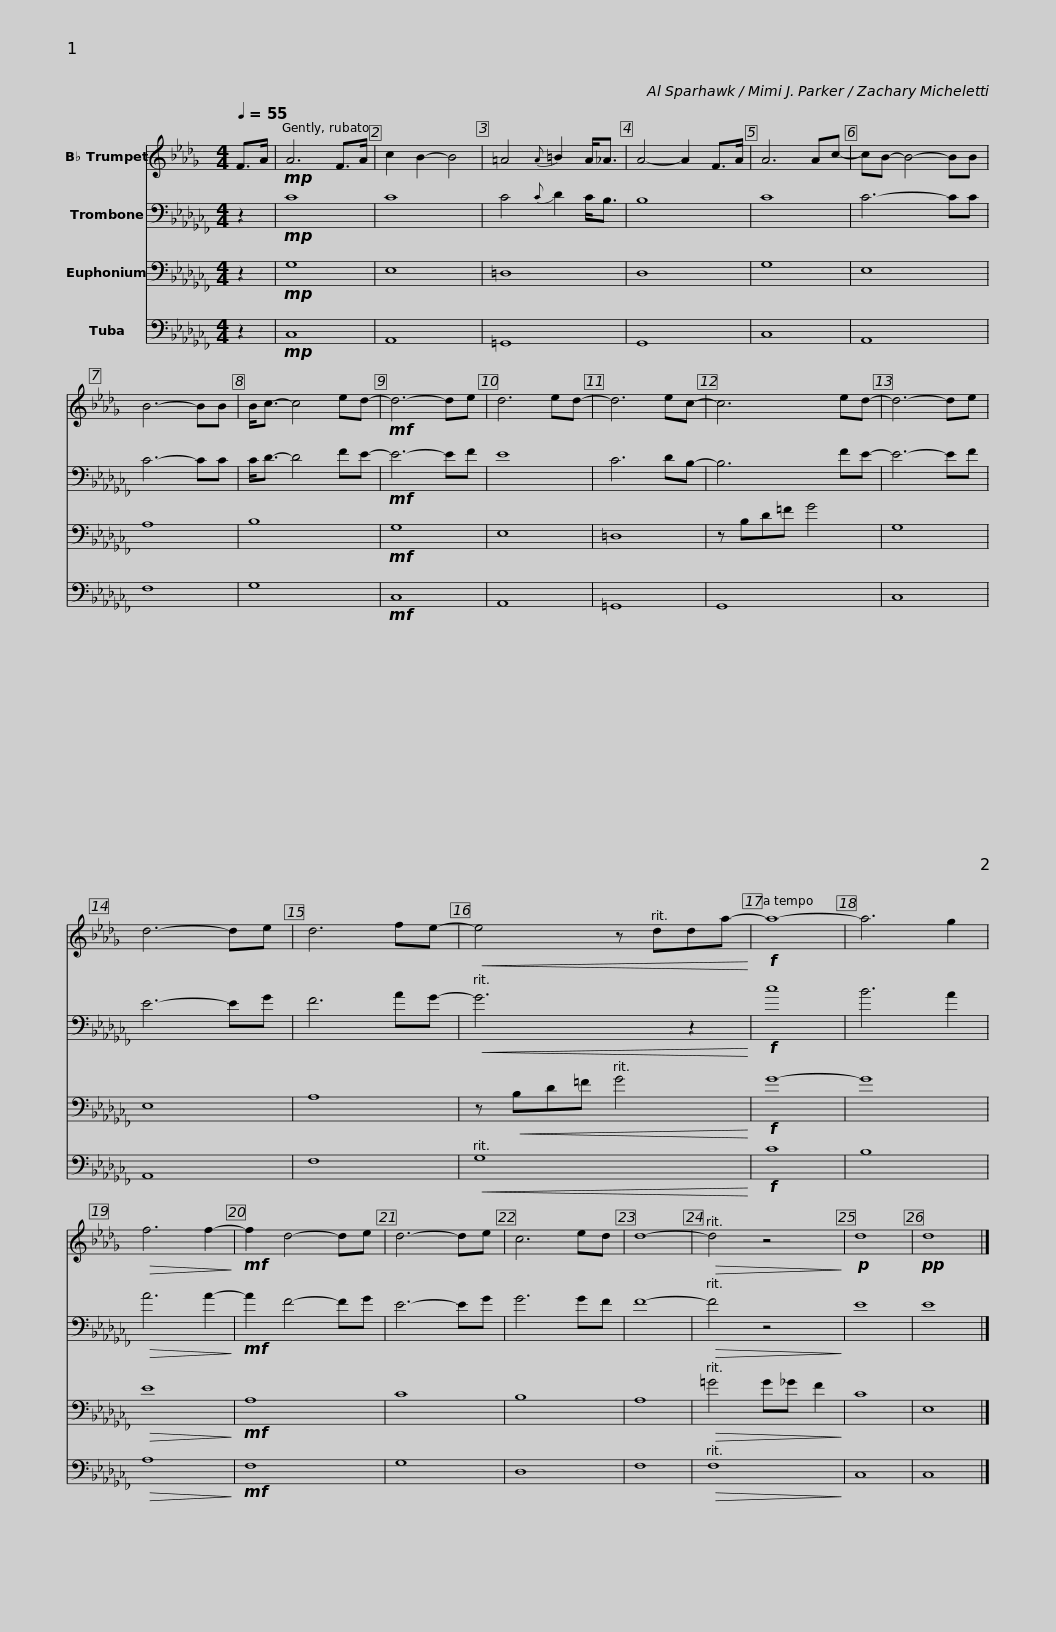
X:1
%%score 1 2 3 4
L:1/8
Q:1/4=55
M:4/4
I:linebreak $
K:Cb
V:1 treble transpose=-2
V:2 bass
V:3 bass
V:4 bass
V:1
[K:Db] F>A |!mp! A6 F>A | c2 B2- B4 | =A4{A} =B2 A<_A | A4- A2 F>A | %5
 A6 Ac- | cB- B4- BB |$ B6- BB | B<c- c4 ed- |!mf! d6- de | %10
 d6 ed- | d6 ec- | c6 ed- | d6- de |$ d6- de | %15
 d6 fe- |!<(! e4 z dda-!<)! |!f! a8- | a6 g2 |!>(! f6 f2-!>)! | %20
!mf! f2 d4- de | d6- de |$ c6 ed | d8- |!>(! d4 z4!>)! | %25
!p! d8 |!pp! d8 |] %27
V:2
 z2 |!mp! C8 | C8 | C4{C} D2 C<B, | B,8 | %5
 C8 | C6- CC |$ C6- CC | C<D- D4 FE- |!mf! E6- EF | %10
 E8 | C6 DB,- | B,6 FE- | E6- EF |$ E6- EG | %15
 F6 AG- |!<(! G6 z2!<)! |!f! c8 | B6 A2 |!>(! A6 A2-!>)! | %20
!mf! A2 F4- FG | E6- EG |$ G6 GF | F8- |!>(! F4 z4!>)! | %25
 E8 | E8 |] %27
V:3
 z2 |!mp! G,8 | E,8 | =D,8 | D,8 | %5
 G,8 | E,8 |$ A,8 | B,8 |!mf! G,8 | %10
 E,8 | =D,8 | z B,D=F G4 | G,8 |$ E,8 | %15
 A,8 | z!<(! B,D=F G4!<)! |!f! G8- | G8 |!>(! E8!>)! | %20
!mf! A,8 | C8 |$ B,8 | A,8 |!>(! =G4 G_G F2!>)! | %25
 C8 | E,8 |] %27
V:4
 z2 |!mp! C,8 | A,,8 | =G,,8 | G,,8 | %5
 C,8 | A,,8 |$ F,8 | G,8 |!mf! C,8 | %10
 A,,8 | =G,,8 | G,,8 | C,8 |$ A,,8 | %15
 F,8 |!<(! G,8!<)! |!f! C8 | B,8 |!>(! A,8!>)! | %20
!mf! F,8 | G,8 |$ D,8 | F,8 |!>(! F,8!>)! | %25
 C,8 | C,8 |] %27
